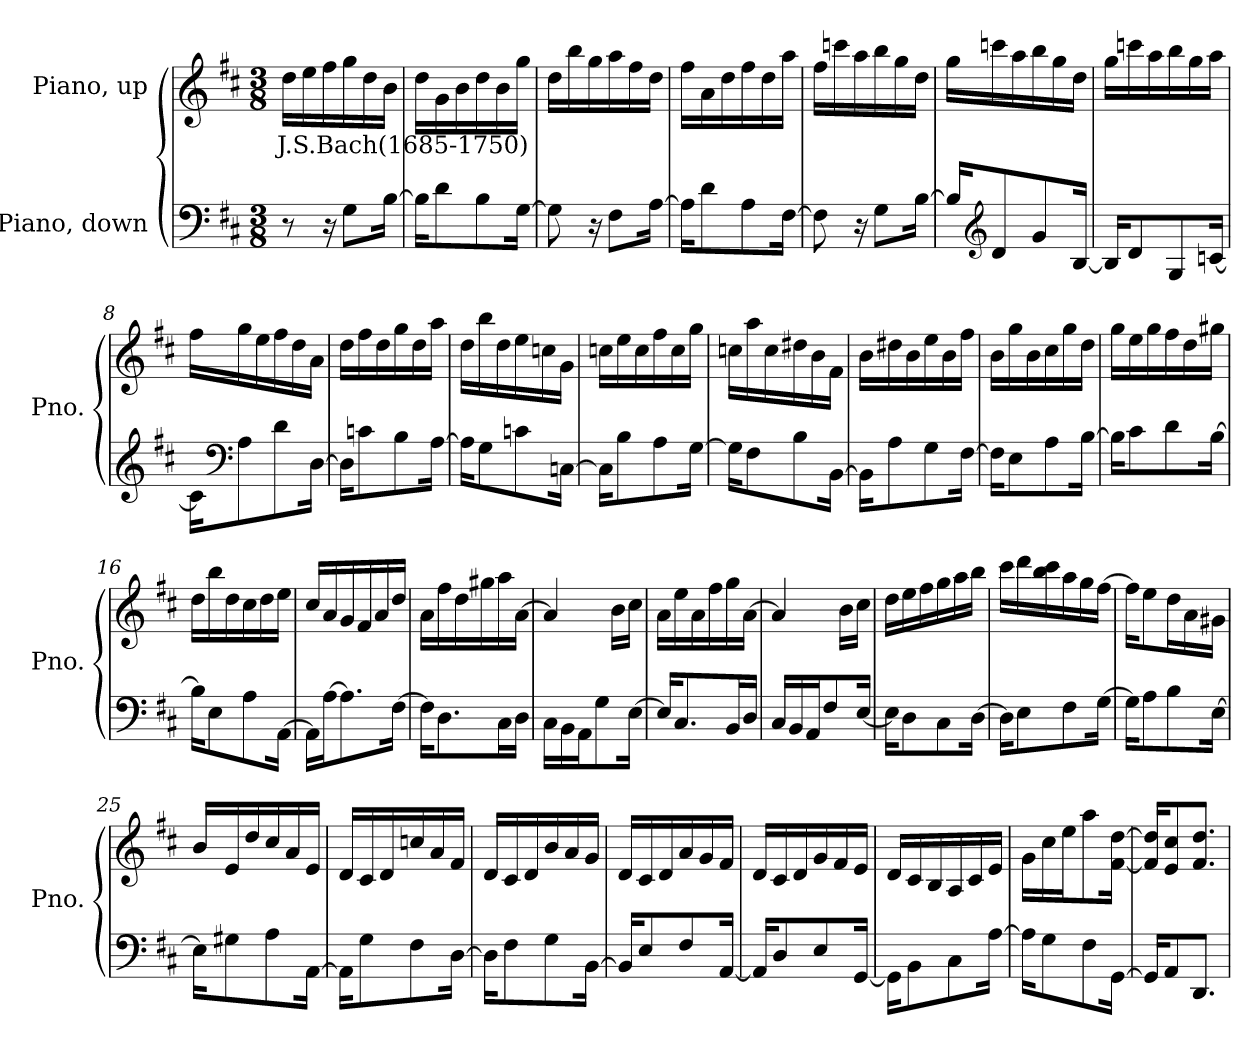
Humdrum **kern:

**kern	**kern	**text
*part2	*part1	*part1
*staff2	*staff1	*staff1
*I"Piano, down	*I"Piano, up	*
*I'Pno.	*I'Pno.	*
*clefF4	*clefG2	*
*k[f#c#]	*k[f#c#]	*
*M3/8	*M3/8	*
*MM60	*MM60	*
=1	=1	=1
!	!	!LO:LY:b
8r	16dd\LL	J.S.Bach(1685-1750)
.	16ee\	.
16r	16ff#\	.
8G\L	16gg\	.
.	16dd\	.
[16B\Jk	16b\JJ	.
=2	=2	=2
16B\KL]	16dd\LL	.
8d\	16g\	.
.	16b\	.
8B\	16dd\	.
.	16b\	.
[16G\Jk	16gg\JJ	.
=3	=3	=3
8G\]	16dd\LL	.
.	16bb\	.
16r	16gg\	.
8F#\L	16aa\	.
.	16ff#\	.
[16A\Jk	16dd\JJ	.
=4	=4	=4
16A\KL]	16ff#\LL	.
8d\	16a\	.
.	16dd\	.
8A\	16ff#\	.
.	16dd\	.
[16F#\Jk	16aa\JJ	.
!!LO:LB:g=z
=5	=5	=5
8F#\]	16ff#\LL	.
.	16cccn\	.
16r	16aa\	.
8G\L	16bb\	.
.	16gg\	.
[16B\Jk	16dd\JJ	.
=6	=6	=6
16B/KL]	16gg\LL	.
*clefG2	*	*
8d/	16cccn\	.
.	16aa\	.
8g/	16bb\	.
.	16gg\	.
[16B/Jk	16dd\JJ	.
=7	=7	=7
16B/KL]	16gg\LL	.
8d/	16cccn\	.
.	16aa\	.
8G/	16bb\	.
.	16gg\	.
[16cn/Jk	16aa\JJ	.
=8	=8	=8
16c\KL]	16ff#\LL	.
*clefF4	*	*
8A\	16gg\	.
.	16ee\	.
8d\	16ff#\	.
.	16dd\	.
[16D\Jk	16a\JJ	.
=9	=9	=9
16D\KL]	16dd\LL	.
8cn\	16ff#\	.
.	16dd\	.
8B\	16gg\	.
.	16dd\	.
[16A\Jk	16aa\JJ	.
!!LO:LB:g=z
=10	=10	=10
16A\KL]	16dd\LL	.
8G\	16bb\	.
.	16dd\	.
8cn\	16ee\	.
.	16ccn\	.
[16Cn\Jk	16g\JJ	.
=11	=11	=11
16C\KL]	16ccn\LL	.
8B\	16ee\	.
.	16cc\	.
8A\	16ff#\	.
.	16cc\	.
[16G\Jk	16gg\JJ	.
=12	=12	=12
16G\KL]	16ccn\LL	.
8F#\	16aa\	.
.	16cc\	.
8B\	16dd#X\	.
.	16b\	.
[16BB\Jk	16f#\JJ	.
=13	=13	=13
16BB\KL]	16b\LL	.
8A\	16dd#X\	.
.	16b\	.
8G\	16ee\	.
.	16b\	.
[16F#\Jk	16ff#\JJ	.
=14	=14	=14
16F#\KL]	16b\LL	.
8E\	16gg\	.
.	16b\	.
8A\	16cc#\	.
.	16gg\	.
[16B\Jk	16dd\JJ	.
!!LO:LB:g=z
=15	=15	=15
16B\KL]	16gg\LL	.
8c#\	16ee\	.
.	16gg\	.
8d\	16ff#\	.
.	16dd\	.
[16B\Jk	16gg#X\JJ	.
=16	=16	=16
16B\KL]	16dd\LL	.
8E\	16bb\	.
.	16dd\	.
8A\	16cc#\	.
.	16dd\	.
[16AA\Jk	16ee\JJ	.
=17	=17	=17
16AA\LL]	16cc#/LL	.
[16A\J	16a/	.
8.A\]	16g/	.
.	16f#/	.
.	16a/	.
[16F#\Jk	16dd/JJ	.
=18	=18	=18
16F#\KL]	16a\LL	.
8.D\	16ff#\	.
.	16dd\	.
.	16gg#X\	.
16C#\L	16aa\	.
16D\JJ	[16a\JJ	.
=19	=19	=19
16C#\LL	4a/]	.
16BB\	.	.
16AA\J	.	.
8G\	.	.
.	16b\LL	.
[16E\Jk	16cc#\JJ	.
=20	=20	=20
16E/KL]	16a\LL	.
8.C#/	16ee\	.
.	16a\	.
.	16ff#\	.
16BB/L	16gg\	.
16D/JJ	[16a\JJ	.
!!LO:LB:g=z
=21	=21	=21
16C#/LL	4a/]	.
16BB/	.	.
16AA/J	.	.
8F#/	.	.
.	16b\LL	.
[16E/Jk	16cc#\JJ	.
=22	=22	=22
16E\KL]	16dd\LL	.
8D\	16ee\	.
.	16ff#\	.
8C#\	16gg\	.
.	16aa\	.
[16D\Jk	16bb\JJ	.
=23	=23	=23
16D\KL]	16ccc#\LL	.
8E\	16ddd\	.
.	16bb\ 16ccc#\	.
8F#\	16aa\	.
.	16gg\	.
[16G\Jk	[16ff#\JJ	.
=24	=24	=24
16G\KL]	16ff#\KL]	.
8A\	8ee\	.
8B\	16dd\L	.
.	16a\	.
[16E\Jk	16g#X\JJ	.
=25	=25	=25
16E\KL]	16b/LL	.
8G#X\	16e/	.
.	16dd/	.
8A\	16cc#/	.
.	16a/	.
[16AA\Jk	16e/JJ	.
!!LO:LB:g=z
=26	=26	=26
16AA\KL]	16d/LL	.
8G\	16c#/	.
.	16d/	.
8F#\	16ccn/	.
.	16a/	.
[16D\Jk	16f#/JJ	.
=27	=27	=27
16D\KL]	16d/LL	.
8F#\	16c#/	.
.	16d/	.
8G\	16b/	.
.	16a/	.
[16BB\Jk	16g/JJ	.
=28	=28	=28
16BB/KL]	16d/LL	.
8E/	16c#/	.
.	16d/	.
8F#/	16a/	.
.	16g/	.
[16AA/Jk	16f#/JJ	.
=29	=29	=29
16AA/KL]	16d/LL	.
8D/	16c#/	.
.	16d/	.
8E/	16g/	.
.	16f#/	.
[16GG/Jk	16e/JJ	.
=30	=30	=30
16GG\KL]	16d/LL	.
8BB\	16c#/	.
.	16B/	.
8C#\	16A/	.
.	16c#/	.
[16A\Jk	16e/JJ	.
=31	=31	=31
16A\KL]	16g\LL	.
8G\	16cc#\	.
.	16ee\J	.
8F#\	8aa\	.
[16GG\Jk	[16f#\ [16dd\Jk	.
!!LO:PB:g=z
=32	=32	=32
16GG/KL]	16f#/] 16dd/]KL	.
8AA/	8e/ 8cc#/	.
8.DD/J	8.f#/ 8.dd/J	.
=	=	=
*-	*-	*-
